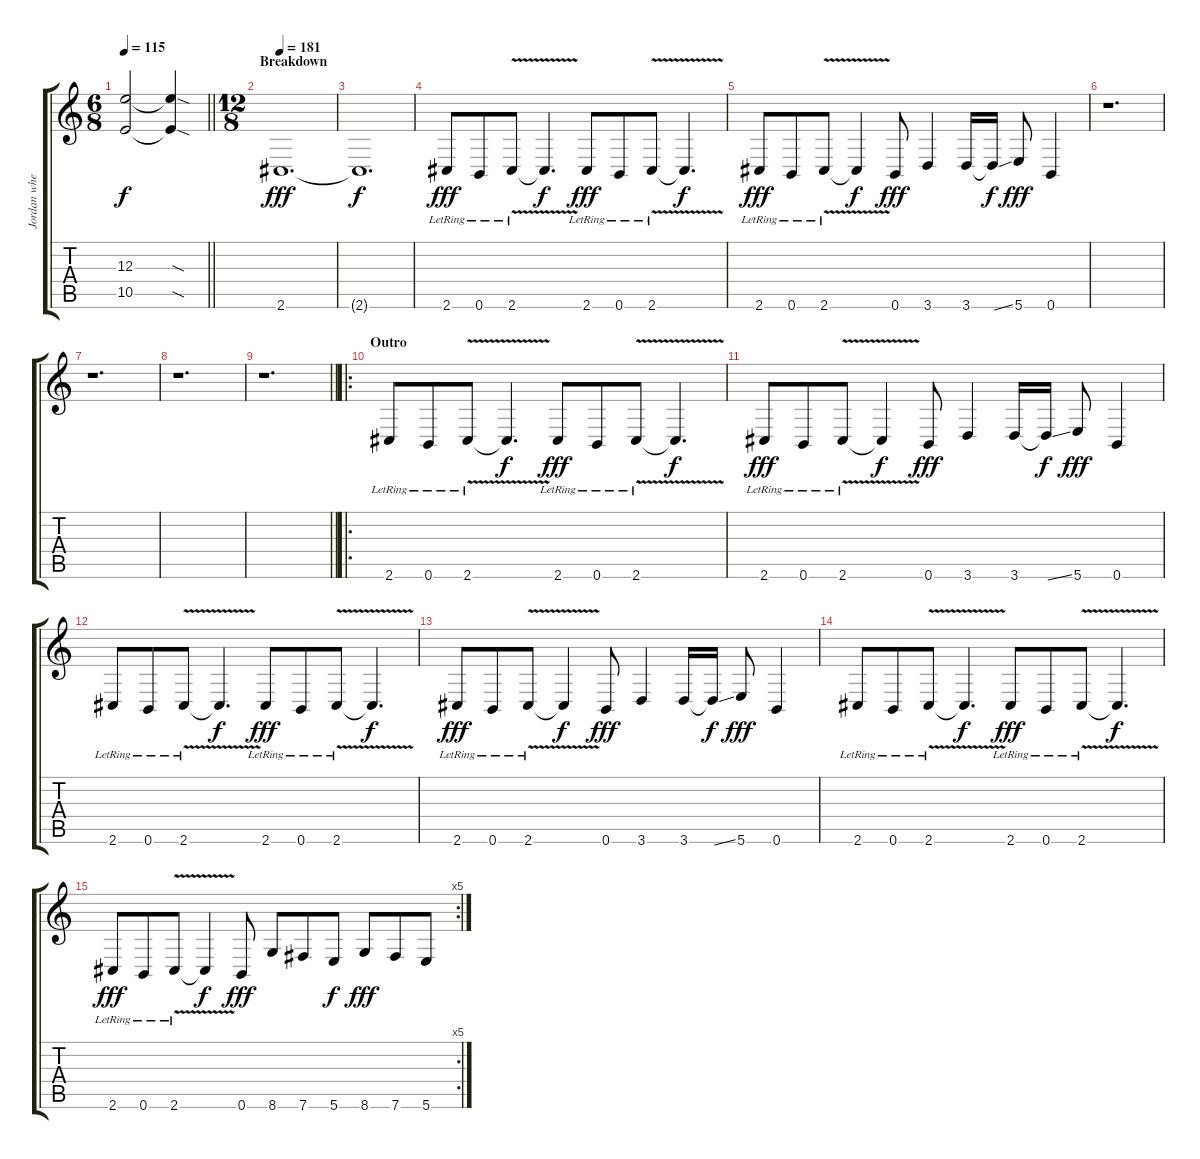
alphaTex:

\track ("Jordan whelan" "Jordan whe") {instrument distortionguitar}
\staff {score tabs}
\tuning (Db4 Ab3 E3 B2 Gb2 B1) {hide}
\ts (6 8)
\tempo 115
\clef g2
\barLineRight lightlight
\ks c
(12.3{t} 10.5{t}).2{dy f} (12.3{sod t} 10.5{sod t}).4 |
\ts (12 8)
\section ("" "Breakdown")
\tempo 181
2.6.1{d dy fff} |
2.6{t}.1{d dy f} |
2.6{lr}.8{dy fff} 0.6{lr}.8 2.6{v lr}.8 2.6{v t}.4{d dy f} 2.6{lr}.8{dy fff} 0.6{lr}.8 2.6{v lr}.8 2.6{v t}.4{d dy f} |
2.6{lr}.8{dy fff} 0.6{lr}.8 2.6{v lr}.8 2.6{v t}.4{dy f} 0.6.8{dy fff} 3.6.4 3.6.16 3.6{ss t}.16{dy f} 5.6.8{dy fff} 0.6.4 |
r.1{d} |
r.1{d} |
r.1{d} |
\barLineRight lightlight
r.1{d} |
\ro
\section ("" "Outro")
2.6{lr}.8 0.6{lr}.8 2.6{v lr}.8 2.6{v t}.4{d dy f} 2.6{lr}.8{dy fff} 0.6{lr}.8 2.6{v lr}.8 2.6{v t}.4{d dy f} |
2.6{lr}.8{dy fff} 0.6{lr}.8 2.6{v lr}.8 2.6{v t}.4{dy f} 0.6.8{dy fff} 3.6.4 3.6.16 3.6{ss t}.16{dy f} 5.6.8{dy fff} 0.6.4 |
2.6{lr}.8 0.6{lr}.8 2.6{v lr}.8 2.6{v t}.4{d dy f} 2.6{lr}.8{dy fff} 0.6{lr}.8 2.6{v lr}.8 2.6{v t}.4{d dy f} |
2.6{lr}.8{dy fff} 0.6{lr}.8 2.6{v lr}.8 2.6{v t}.4{dy f} 0.6.8{dy fff} 3.6.4 3.6.16 3.6{ss t}.16{dy f} 5.6.8{dy fff} 0.6.4 |
2.6{lr}.8 0.6{lr}.8 2.6{v lr}.8 2.6{v t}.4{d dy f} 2.6{lr}.8{dy fff} 0.6{lr}.8 2.6{v lr}.8 2.6{v t}.4{d dy f} |
\rc 5
2.6{lr}.8{dy fff} 0.6{lr}.8 2.6{v lr}.8 2.6{v t}.4{dy f} 0.6.8{dy fff} 8.6.8 7.6.8 5.6.8{dy f} 8.6.8{dy fff} 7.6.8 5.6.8
